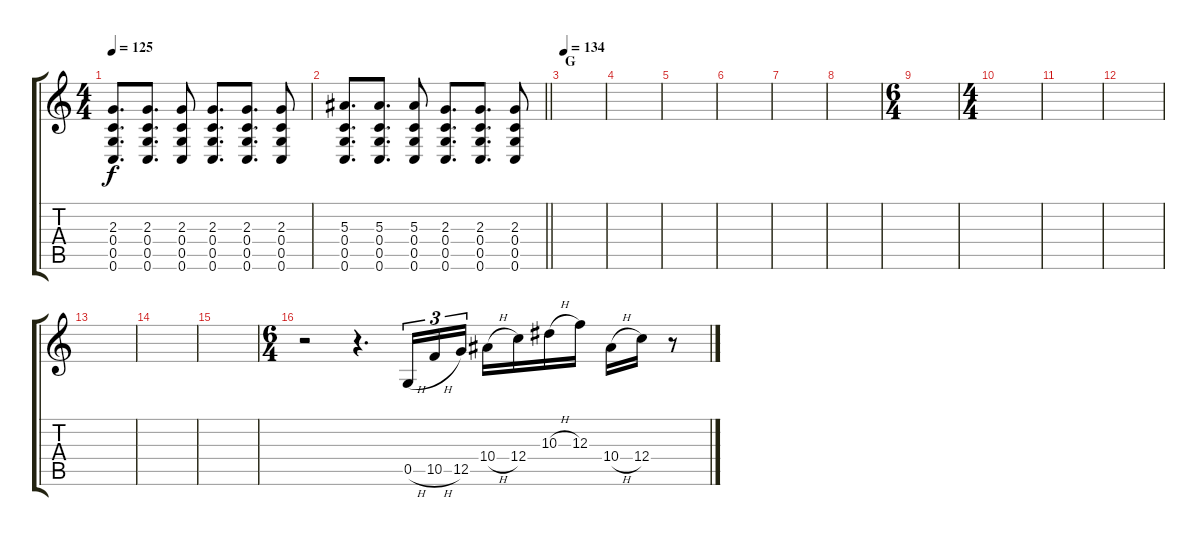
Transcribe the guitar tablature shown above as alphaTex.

\track "" {instrument distortionguitar}
\staff {score tabs}
\tuning (D4 A3 F3 C3 G2 C2) {hide}
\ts (4 4)
\tempo 125
\clef g2
\ks c
(2.3 0.4 0.5 0.6).8{d dy f} (2.3 0.4 0.5 0.6).8{d} (2.3 0.4 0.5 0.6).8 (2.3 0.4 0.5 0.6).8{d} (2.3 0.4 0.5 0.6).8{d} (2.3 0.4 0.5 0.6).8 |
\barLineRight lightlight
(5.3 0.4 0.5 0.6).8{d} (5.3 0.4 0.5 0.6).8{d} (5.3 0.4 0.5 0.6).8 (2.3 0.4 0.5 0.6).8{d} (2.3 0.4 0.5 0.6).8{d} (2.3 0.4 0.5 0.6).8 |
\section ("" "G")
\tempo 134
|
|
|
|
|
|
\ts (6 4)
|
\ts (4 4)
|
|
|
|
|
|
\ts (6 4)
r.2{instrument overdrivenguitar} r.4{d} 0.5{h}.16{tu (3 2)} 10.5{h}.16{tu (3 2)} 12.5.16{tu (3 2) beam splitsecondary} 10.4{h}.16 12.4.16 10.3{h}.16 12.3.16 10.4{h}.16 12.4.16 r.8
